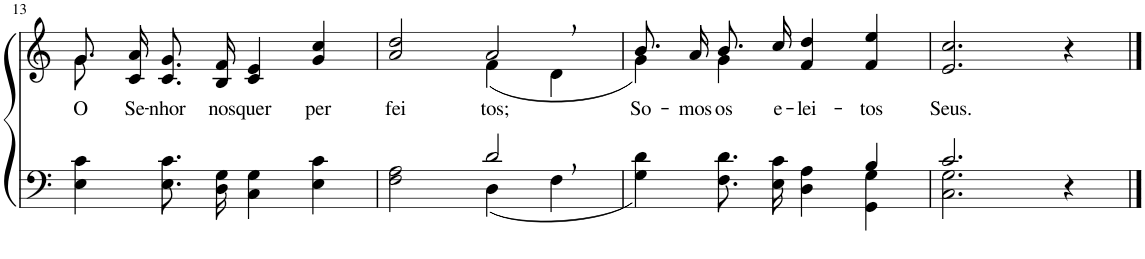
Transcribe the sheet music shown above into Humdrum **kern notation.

**kern	**kern	**text
*part2	*part1	*part1
*staff2	*staff1	*staff1
*I"Parte III e IV	*I"Parte I e II	*
!!LO:PB:g=z
*clefF4	*clefG2	*
*Trd1c2	*Trd1c2	*
*k[]	*k[]	*
*M4/4	*M4/4	*
=13	=13	=13
!	!	!LO:LY:b
*	*^	*
4E\ 4c\	8.g\	8.g/L	O
!	!	!	!LO:LY:b
.	2ryy	16c/ 16a/Jk	Se-
!	!	!	!LO:LY:b
8.E\ 8.c\L	.	8.c/ 8.g/L	-nhor
!	!	!	!LO:LY:b
16D\ 16G\Jk	.	16B/ 16f/Jk	nos
!	!	!	!LO:LY:b
4C\ 4G\	.	4c/ 4e/	quer
.	4ryy	.	.
!	!	!	!LO:LY:b
4E\ 4c\	.	4g/ 4cc/	per-
.	16ryy	.	.
=14	=14	=14	=14
*^	*	*	*
!	!	!	!	!LO:LY:b
2ryy	2F\ 2A\	2a/ 2dd/	2ryy	-fei-
!	!	!	!	!LO:LY:b
2d,/	(4D\	2a,/	(4f\	-tos;
.	4F\	.	4d\	.
=15	=15	=15	=15	=15
!	!	!	!	!LO:LY:b
2.ryy	4G\ 4d\)	8.b/L	4g\)	So-
!	!	!	!	!LO:LY:b
.	.	16a/Jk	.	-mos
!	!	!	!	!LO:LY:b
.	8.F\ 8.d\L	8.b/L	4g\	os
!	!	!	!	!LO:LY:b
.	16E\ 16c\Jk	16cc/Jk	.	e-
!	!	!	!	!LO:LY:b
.	4D\ 4A\	4f/ 4dd/	2ryy	-lei-
!	!	!	!	!LO:LY:b
4B/	4GG\ 4G\	4f/ 4ee/	.	-tos
*	*	*v	*v	*
=16	=16	=16	=16
!	!	!	!LO:LY:b
2.c/	2.C\ 2.G\	2.e/ 2.cc/	Seus.
4r	4ryy	4r	.
*v	*v	*	*
==	==	==
*-	*-	*-
